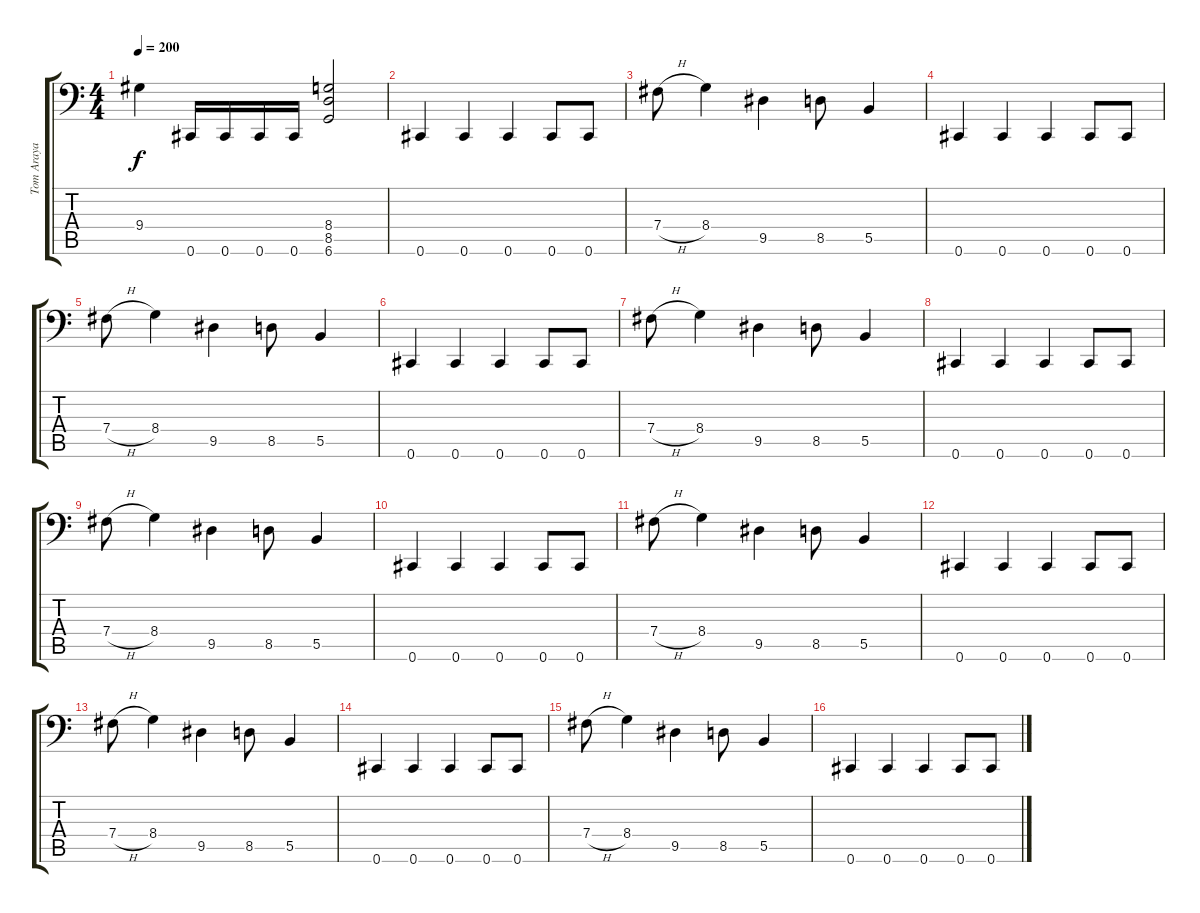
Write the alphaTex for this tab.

\track ("Tom Araya" "Tom Araya") {instrument electricbasspick}
\staff {score tabs}
\tuning (Db3 Ab2 E2 B1 Gb1 Db1) {hide}
\ts (4 4)
\tempo 200
\clef f4
\ks c
9.4.4{dy f} 0.6.16 0.6.16 0.6.16 0.6.16 (8.4 8.5 6.6).2 |
0.6.4 0.6.4 0.6.4 0.6.8 0.6.8 |
7.4{h}.8 8.4.4 9.5.4 8.5.8 5.5.4 |
0.6.4 0.6.4 0.6.4 0.6.8 0.6.8 |
7.4{h}.8 8.4.4 9.5.4 8.5.8 5.5.4 |
0.6.4 0.6.4 0.6.4 0.6.8 0.6.8 |
7.4{h}.8 8.4.4 9.5.4 8.5.8 5.5.4 |
0.6.4 0.6.4 0.6.4 0.6.8 0.6.8 |
7.4{h}.8 8.4.4 9.5.4 8.5.8 5.5.4 |
0.6.4 0.6.4 0.6.4 0.6.8 0.6.8 |
7.4{h}.8 8.4.4 9.5.4 8.5.8 5.5.4 |
0.6.4 0.6.4 0.6.4 0.6.8 0.6.8 |
7.4{h}.8 8.4.4 9.5.4 8.5.8 5.5.4 |
0.6.4 0.6.4 0.6.4 0.6.8 0.6.8 |
7.4{h}.8 8.4.4 9.5.4 8.5.8 5.5.4 |
0.6.4 0.6.4 0.6.4 0.6.8 0.6.8
